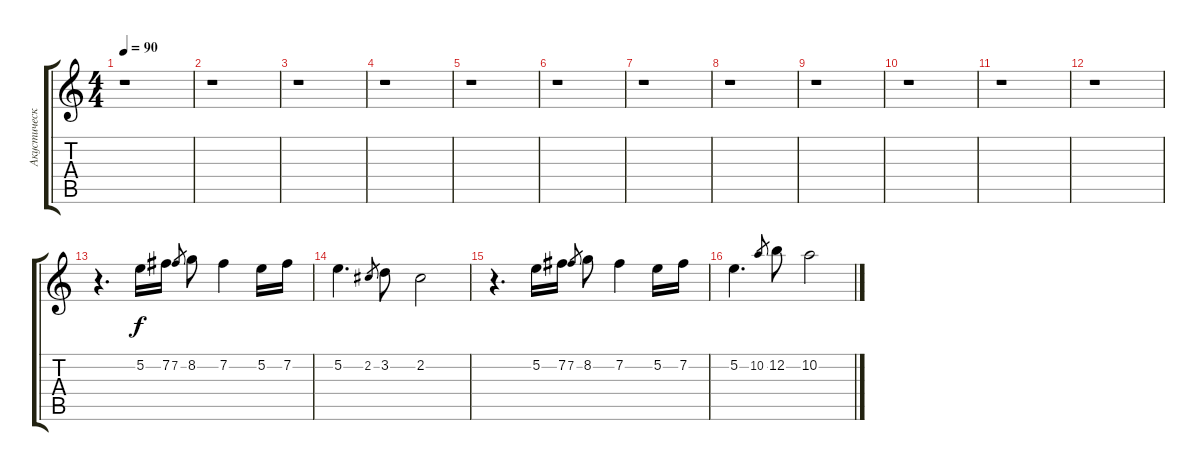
\track ("Акустическая гитара" "Акустическ") {instrument acousticguitarnylon}
\staff {score tabs}
\tuning (E4 B3 G3 D3 A2 E2) {hide}
\ts (4 4)
\tempo 90
\clef g2
\ks c
r.1{dy f instrument acousticguitarnylon} |
r.1 |
r.1 |
r.1 |
r.1 |
r.1 |
r.1 |
r.1 |
r.1 |
r.1 |
r.1 |
r.1 |
r.4{d} 5.2.16 7.2.16 7.2.8{gr} 8.2.8 7.2.4 5.2.16 7.2.16 |
5.2.4{d} 2.2.8{gr} 3.2.8 2.2.2 |
r.4{d} 5.2.16 7.2.16 7.2.8{gr} 8.2.8 7.2.4 5.2.16 7.2.16 |
5.2.4{d} 10.2.8{gr} 12.2.8 10.2.2
